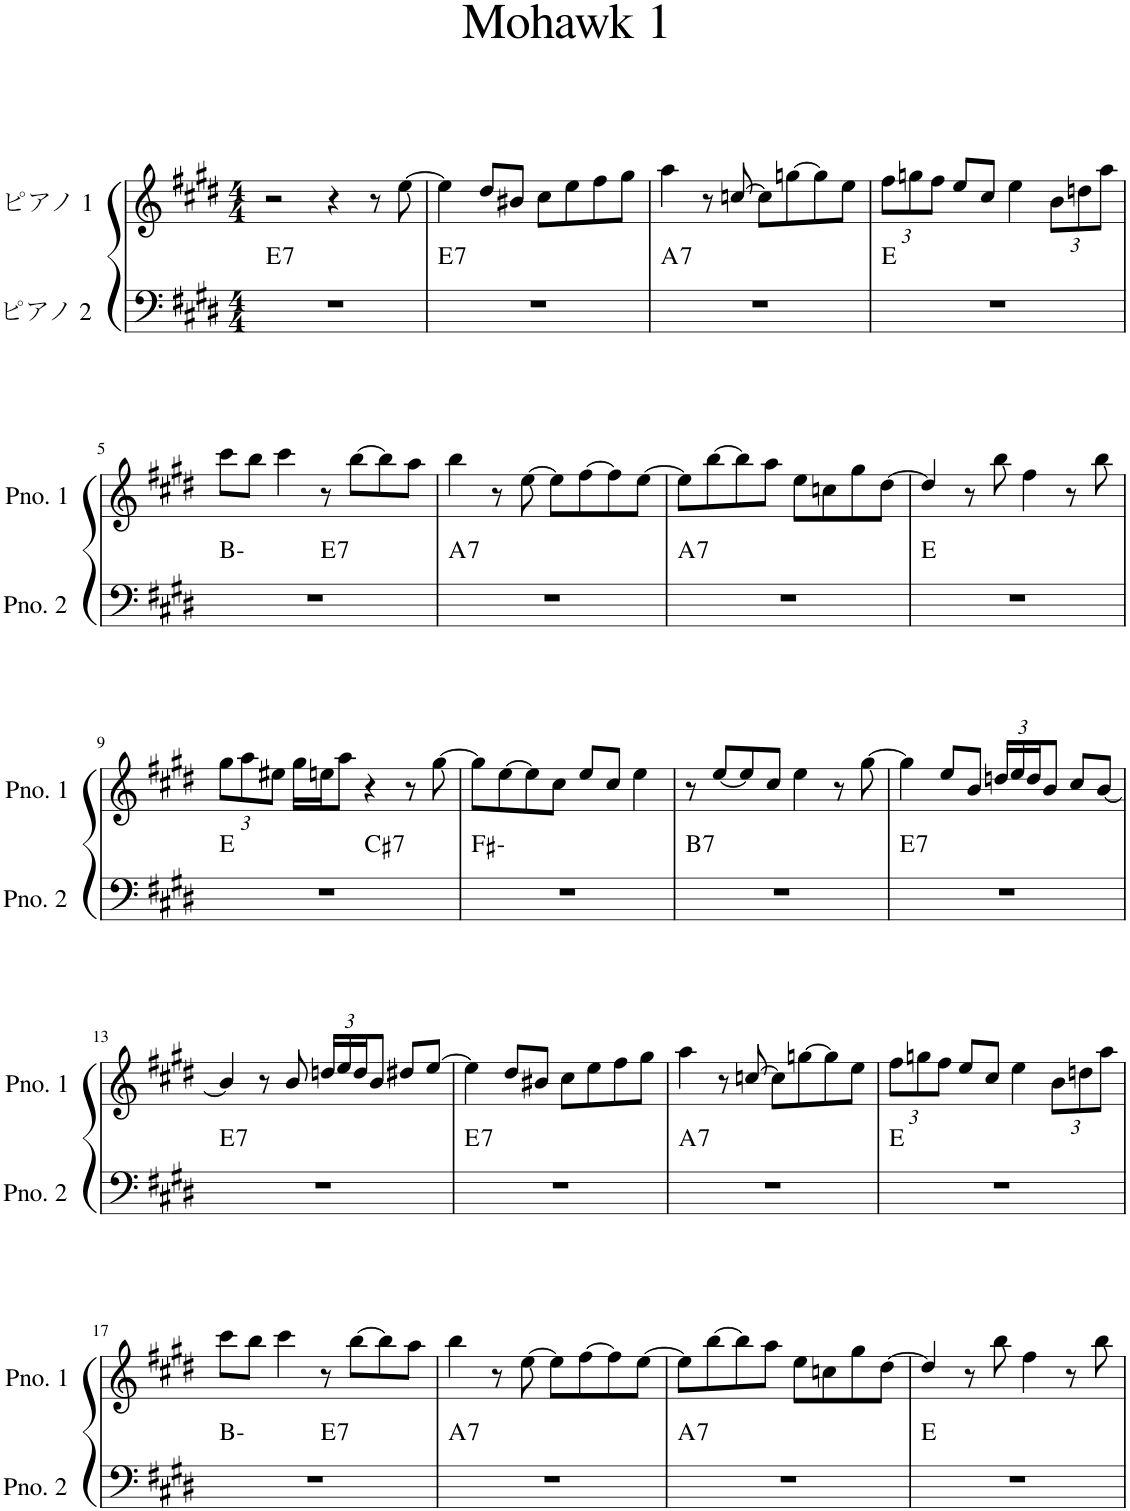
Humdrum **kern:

**kern	**harte	**kern
*part2	*part2	*part1
*staff2	*	*staff1
*I"ピアノ 2	*	*I"ピアノ 1
*clefF4	*	*clefG2
*k[f#c#g#d#]	*	*k[f#c#g#d#]
*M4/4	*	*M4/4
=1	=1	=1
!	!LO:H:kt=7	!
1r	E:7	2r
.	.	4r
.	.	8r
.	.	[8ee\
=2	=2	=2
!	!LO:H:kt=7	!
1r	E:7	4ee\]
.	.	8dd#/L
.	.	8b#X/J
.	.	8cc#\L
.	.	8ee\
.	.	8ff#\
.	.	8gg#\J
=3	=3	=3
!	!LO:H:kt=7	!
1r	A:7	4aa\
.	.	8r
.	.	[8ccn/
.	.	8cc\L]
.	.	[8ggn\
.	.	8gg\]
.	.	8ee\J
=4	=4	=4
*	*	*Xbrackettup
1r	E:maj	12ff#\L
.	.	12ggn\
.	.	12ff#\J
.	.	8ee/L
.	.	8cc#/J
.	.	4ee\
.	.	12b\L
.	.	12ddn\
.	.	12aa\J
!!LO:LB:g=z
=5	=5	=5
*^	*	*
1r	2ryy	B:min	8ccc#\L
.	.	.	8bb\J
.	.	.	4ccc#\
!	!	!LO:H:kt=7	!
.	2ryy	E:7	8r
.	.	.	[8bb\L
.	.	.	8bb\]
.	.	.	8aa\J
=6	=6	=6	=6
!	!	!LO:H:kt=7	!
*v	*v	*	*
1r	A:7	4bb\
.	.	8r
.	.	[8ee\
.	.	8ee\L]
.	.	[8ff#\
.	.	8ff#\]
.	.	[8ee\J
=7	=7	=7
!	!LO:H:kt=7	!
1r	A:7	8ee\L]
.	.	[8bb\
.	.	8bb\]
.	.	8aa\J
.	.	8ee\L
.	.	8ccn\
.	.	8gg#\
.	.	[8dd#\J
=8	=8	=8
1r	E:maj	4dd#/]
.	.	8r
.	.	8bb\
.	.	4ff#\
.	.	8r
.	.	8bb\
!!LO:LB:g=z
=9	=9	=9
*^	*	*
1r	2ryy	E:maj	12gg#\L
.	.	.	12aa\
.	.	.	12ee#X\J
.	.	.	16gg#\LL
.	.	.	16een\J
.	.	.	8aa\J
!	!	!LO:H:kt=7	!
.	2ryy	C#:7	4r
.	.	.	8r
.	.	.	[8gg#\
*v	*v	*	*
=10	=10	=10
1r	F#:min	8gg#\L]
.	.	[8ee\
.	.	8ee\]
.	.	8cc#\J
.	.	8ee/L
.	.	8cc#/J
.	.	4ee\
=11	=11	=11
!	!LO:H:kt=7	!
1r	B:7	8r
.	.	[8ee/L
.	.	8ee/]
.	.	8cc#/J
.	.	4ee\
.	.	8r
.	.	[8gg#\
=12	=12	=12
!	!LO:H:kt=7	!
1r	E:7	4gg#\]
.	.	8ee/L
.	.	8b/J
.	.	24ddn/LL
.	.	24ee/
.	.	24dd/J
.	.	8b/J
.	.	8cc#/L
.	.	[8b/J
!!LO:LB:g=z
=13	=13	=13
!	!LO:H:kt=7	!
1r	E:7	4b/]
.	.	8r
.	.	8b/
.	.	24ddn/LL
.	.	24ee/
.	.	24dd/J
.	.	8b/J
.	.	8dd#X/L
.	.	[8ee/J
=14	=14	=14
!	!LO:H:kt=7	!
1r	E:7	4ee\]
.	.	8dd#/L
.	.	8b#X/J
.	.	8cc#\L
.	.	8ee\
.	.	8ff#\
.	.	8gg#\J
=15	=15	=15
!	!LO:H:kt=7	!
1r	A:7	4aa\
.	.	8r
.	.	[8ccn/
.	.	8cc\L]
.	.	[8ggn\
.	.	8gg\]
.	.	8ee\J
=16	=16	=16
1r	E:maj	12ff#\L
.	.	12ggn\
.	.	12ff#\J
.	.	8ee/L
.	.	8cc#/J
.	.	4ee\
.	.	12b\L
.	.	12ddn\
.	.	12aa\J
!!LO:LB:g=z
=17	=17	=17
*^	*	*
1r	2ryy	B:min	8ccc#\L
.	.	.	8bb\J
.	.	.	4ccc#\
!	!	!LO:H:kt=7	!
.	2ryy	E:7	8r
.	.	.	[8bb\L
.	.	.	8bb\]
.	.	.	8aa\J
=18	=18	=18	=18
!	!	!LO:H:kt=7	!
*v	*v	*	*
1r	A:7	4bb\
.	.	8r
.	.	[8ee\
.	.	8ee\L]
.	.	[8ff#\
.	.	8ff#\]
.	.	[8ee\J
=19	=19	=19
!	!LO:H:kt=7	!
1r	A:7	8ee\L]
.	.	[8bb\
.	.	8bb\]
.	.	8aa\J
.	.	8ee\L
.	.	8ccn\
.	.	8gg#\
.	.	[8dd#\J
=20	=20	=20
1r	E:maj	4dd#/]
.	.	8r
.	.	8bb\
.	.	4ff#\
.	.	8r
.	.	8bb\
=	=	=
*-	*-	*-
